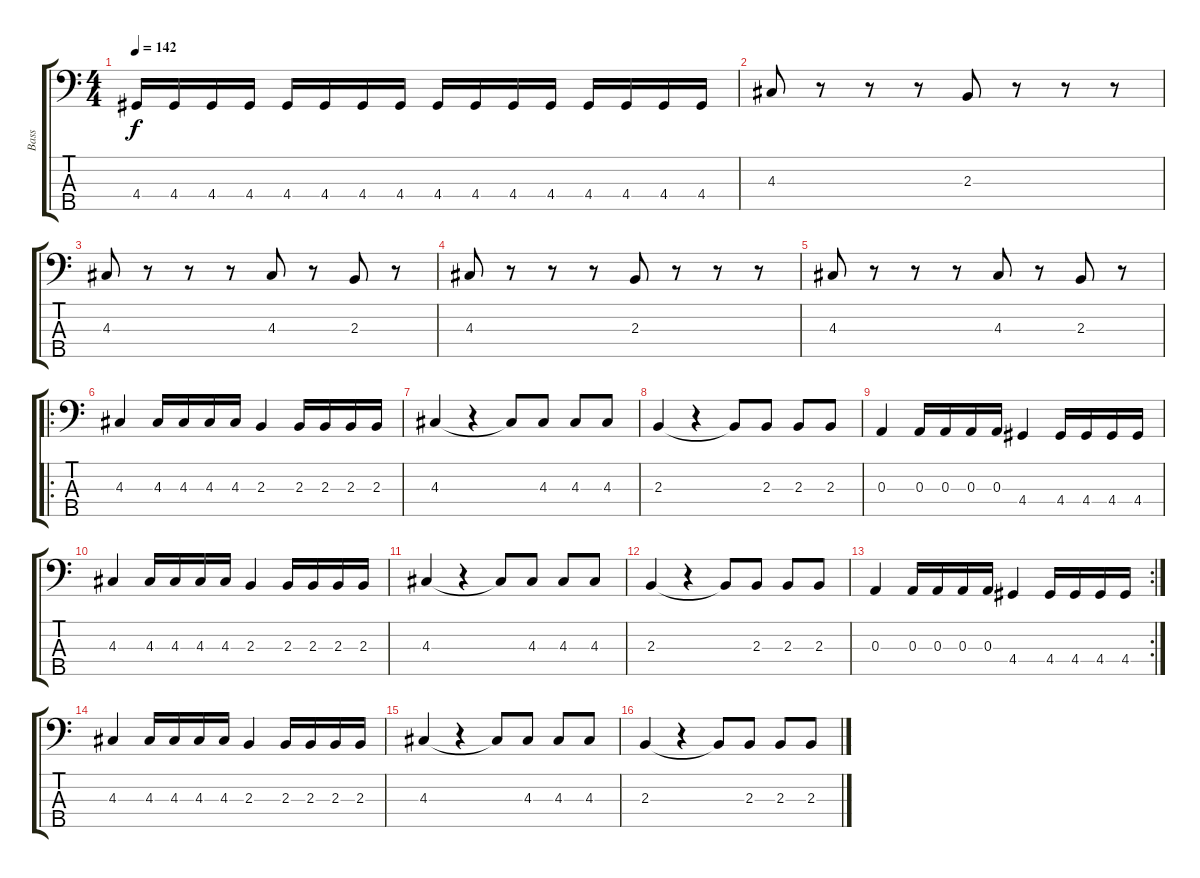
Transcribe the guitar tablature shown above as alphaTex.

\track ("Bass" "Bass") {instrument electricbassfinger}
\staff {score tabs}
\tuning (G2 D2 A1 E1 B0) {hide}
\ts (4 4)
\tempo 142
\clef f4
\ks c
4.4.16{dy f} 4.4.16 4.4.16 4.4.16 4.4.16 4.4.16 4.4.16 4.4.16 4.4.16 4.4.16 4.4.16 4.4.16 4.4.16 4.4.16 4.4.16 4.4.16 |
4.3.8 r.8 r.8 r.8 2.3.8 r.8 r.8 r.8 |
4.3.8 r.8 r.8 r.8 4.3.8 r.8 2.3.8 r.8 |
4.3.8 r.8 r.8 r.8 2.3.8 r.8 r.8 r.8 |
4.3.8 r.8 r.8 r.8 4.3.8 r.8 2.3.8 r.8 |
\ro
4.3.4 4.3.16 4.3.16 4.3.16 4.3.16 2.3.4 2.3.16 2.3.16 2.3.16 2.3.16 |
4.3.4 r.4 4.3{t}.8 4.3.8 4.3.8 4.3.8 |
2.3.4 r.4 2.3{t}.8 2.3.8 2.3.8 2.3.8 |
0.3.4 0.3.16 0.3.16 0.3.16 0.3.16 4.4.4 4.4.16 4.4.16 4.4.16 4.4.16 |
4.3.4 4.3.16 4.3.16 4.3.16 4.3.16 2.3.4 2.3.16 2.3.16 2.3.16 2.3.16 |
4.3.4 r.4 4.3{t}.8 4.3.8 4.3.8 4.3.8 |
2.3.4 r.4 2.3{t}.8 2.3.8 2.3.8 2.3.8 |
\rc 2
0.3.4 0.3.16 0.3.16 0.3.16 0.3.16 4.4.4 4.4.16 4.4.16 4.4.16 4.4.16 |
4.3.4 4.3.16 4.3.16 4.3.16 4.3.16 2.3.4 2.3.16 2.3.16 2.3.16 2.3.16 |
4.3.4 r.4 4.3{t}.8 4.3.8 4.3.8 4.3.8 |
2.3.4 r.4 2.3{t}.8 2.3.8 2.3.8 2.3.8
